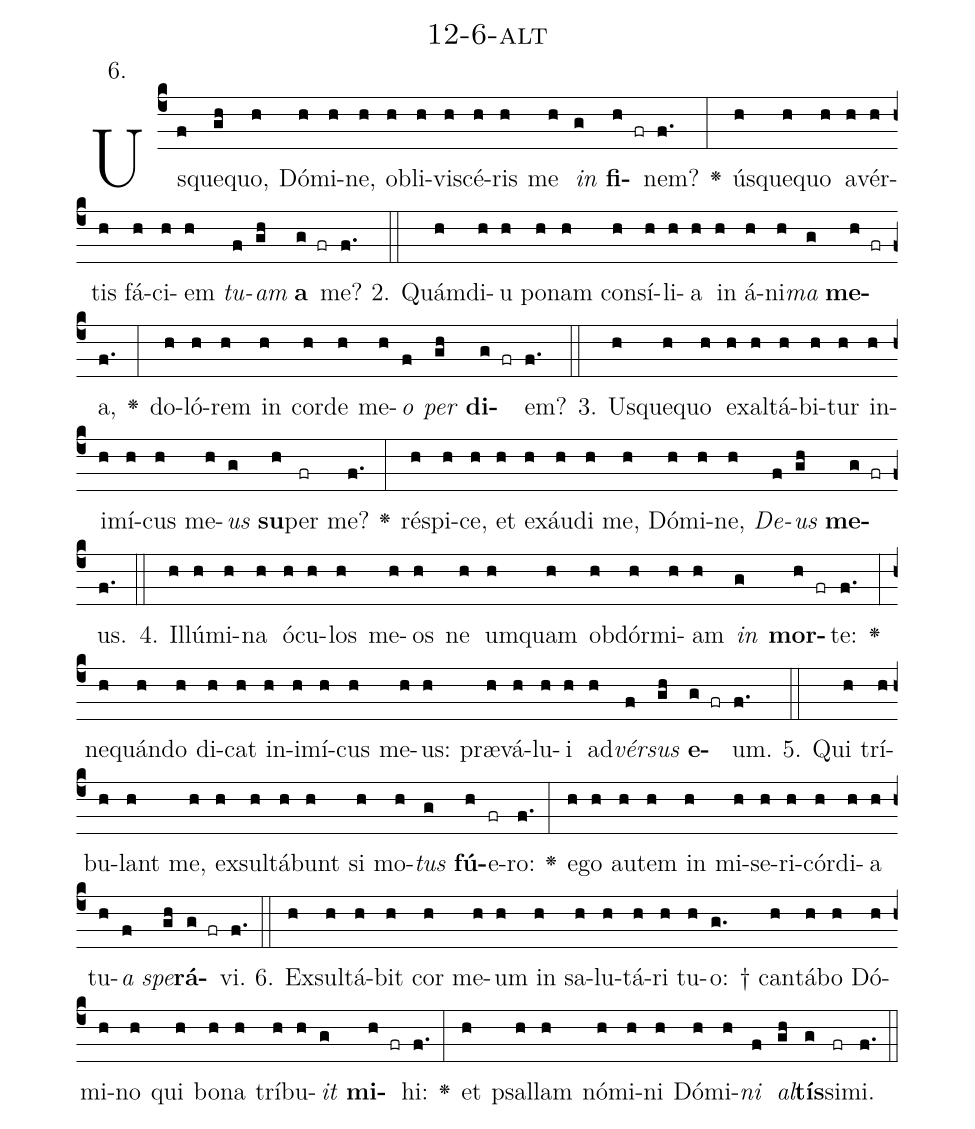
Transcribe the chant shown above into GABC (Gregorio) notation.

name: 12-6-alt;
annotation: 6.;
%%
(c4)Us(f)que(gh)quo,(h) Dó(h)mi(h)ne,(h) ob(h)li(h)vi(h)scé(h)ris(h) me(h) <i>in</i>(g) <b>fi</b>(h fr)nem?(f.) <v>\greheightstar</v>(:) ús(h)que(h)quo(h) a(h)vér(h)tis(h) fá(h)ci(h)em(h) <i>tu</i>(f)<i>am</i>(gh) <b>a</b>(g fr) me?(f.) (::)
2. Quám(h)di(h)u(h) po(h)nam(h) con(h)sí(h)li(h)a(h) in(h) á(h)ni(h)<i>ma</i>(g) <b>me</b>(h fr)a,(f.) <v>\greheightstar</v>(:) do(h)ló(h)rem(h) in(h) cor(h)de(h) me(h)<i>o</i>(f) <i>per</i>(gh) <b>di</b>(g fr)em?(f.) (::)
3. Us(h)que(h)quo(h) ex(h)al(h)tá(h)bi(h)tur(h) in(h)i(h)mí(h)cus(h) me(h)<i>us</i>(g) <b>su</b>(h)per(fr) me?(f.) <v>\greheightstar</v>(:) ré(h)spi(h)ce,(h) et(h) ex(h)áu(h)di(h) me,(h) Dó(h)mi(h)ne,(h) <i>De</i>(f)<i>us</i>(gh) <b>me</b>(g fr)us.(f.) (::)
4. Il(h)lú(h)mi(h)na(h) ó(h)cu(h)los(h) me(h)os(h) ne(h) um(h)quam(h) ob(h)dór(h)mi(h)am(h) <i>in</i>(g) <b>mor</b>(h fr)te:(f.) <v>\greheightstar</v>(:) ne(h)quán(h)do(h) di(h)cat(h) in(h)i(h)mí(h)cus(h) me(h)us:(h) præ(h)vá(h)lu(h)i(h) ad(h)<i>vér</i>(f)<i>sus</i>(gh) <b>e</b>(g fr)um.(f.) (::)
5. Qui(h) trí(h)bu(h)lant(h) me,(h) ex(h)sul(h)tá(h)bunt(h) si(h) mo(h)<i>tus</i>(g) <b>fú</b>(h)e(fr)ro:(f.) <v>\greheightstar</v>(:) e(h)go(h) au(h)tem(h) in(h) mi(h)se(h)ri(h)cór(h)di(h)a(h) tu(h)<i>a</i>(f) <i>spe</i>(gh)<b>rá</b>(g fr)vi.(f.) (::)
6. Ex(h)sul(h)tá(h)bit(h) cor(h) me(h)um(h) in(h) sa(h)lu(h)tá(h)ri(h) tu(h)o: †(g.) can(h)tá(h)bo(h) Dó(h)mi(h)no(h) qui(h) bo(h)na(h) trí(h)bu(h)<i>it</i>(g) <b>mi</b>(h fr)hi:(f.) <v>\greheightstar</v>(:) et(h) psal(h)lam(h) nó(h)mi(h)ni(h) Dó(h)mi(h)<i>ni</i>(f) <i>al</i>(gh)<b>tís</b>(g)si(fr)mi.(f.) (::)
